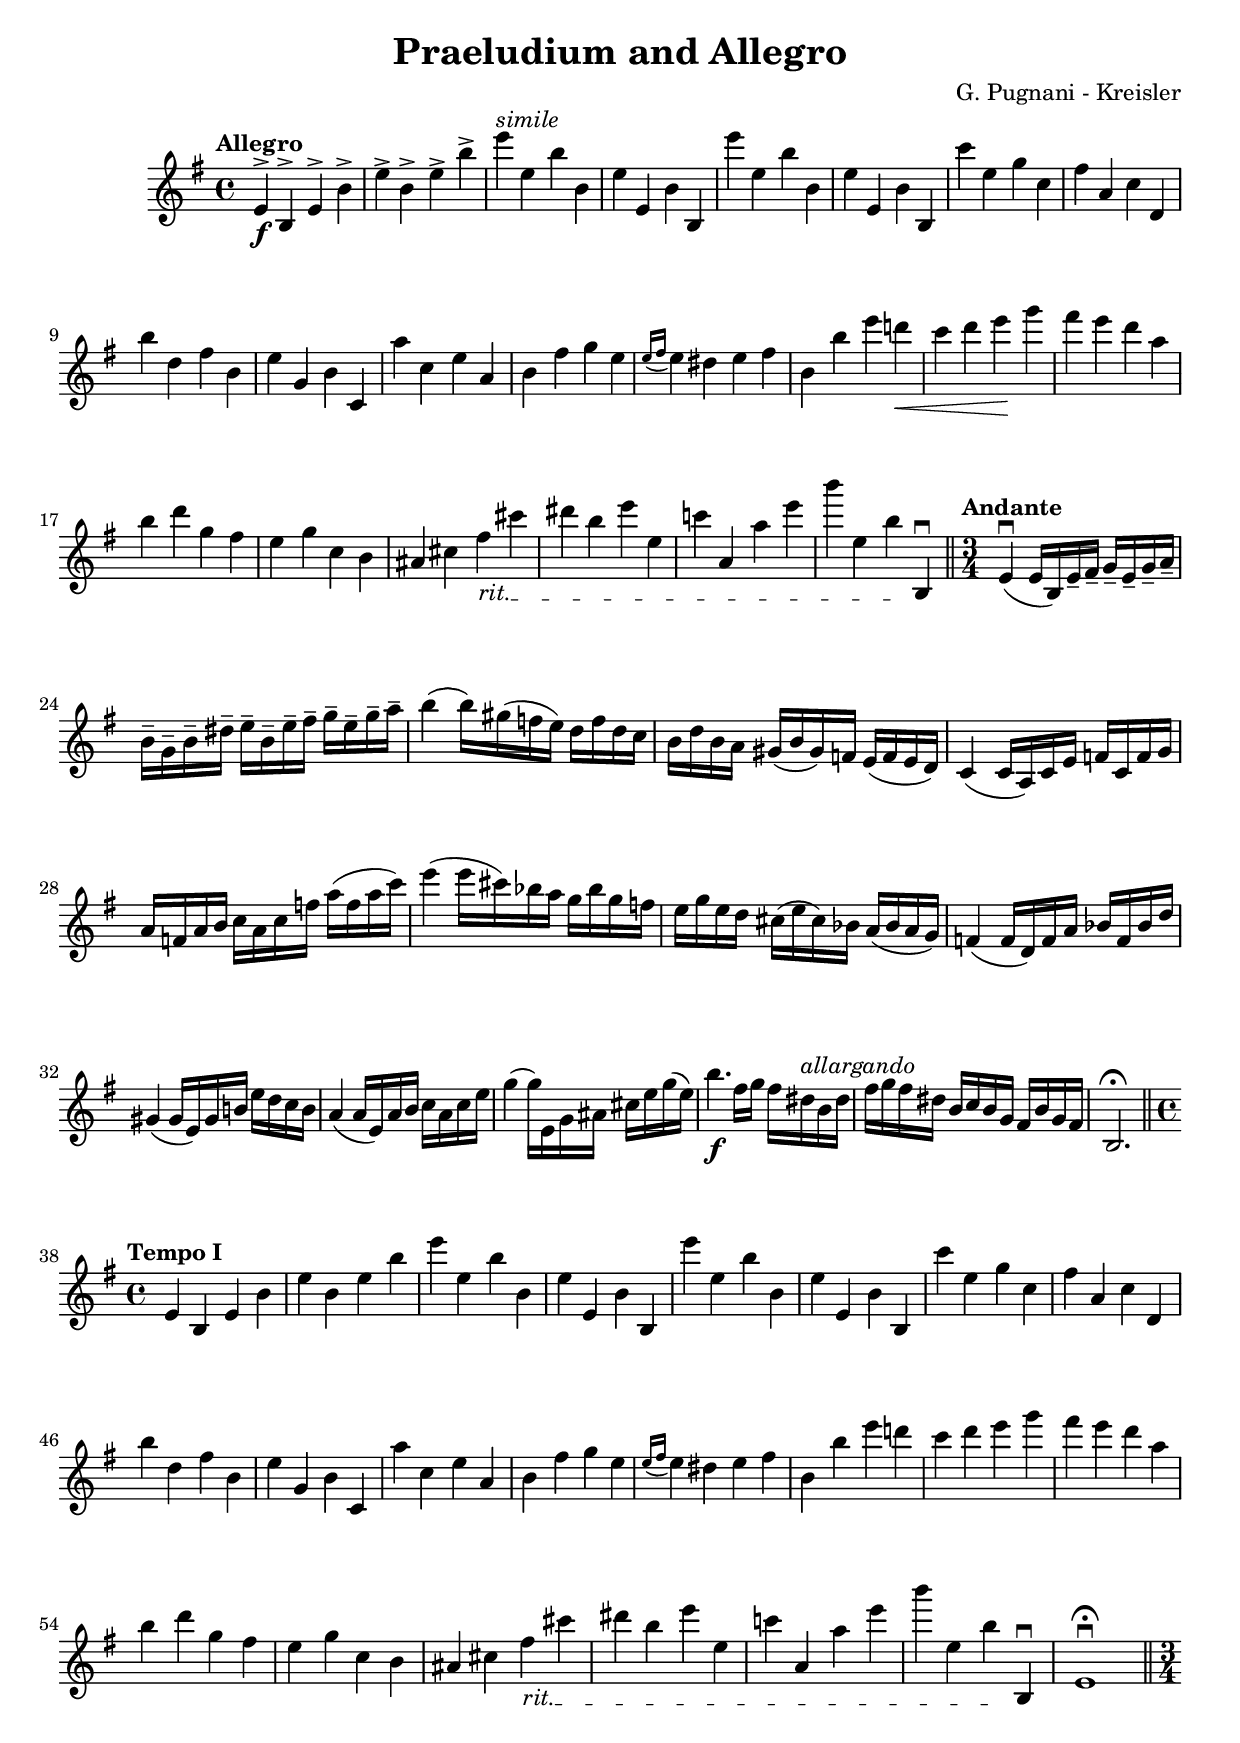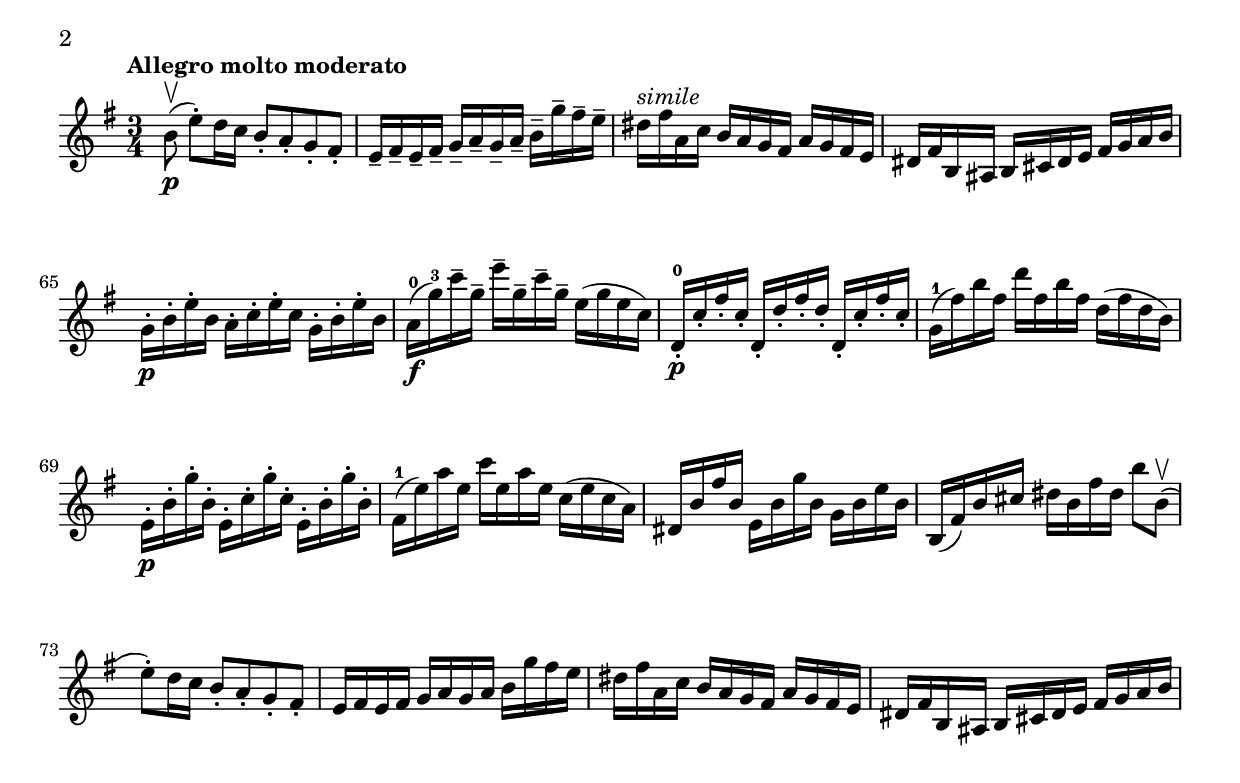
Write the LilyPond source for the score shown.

\version "2.14.2"

\version "2.14.2"

\language "english"

\header
{
  title = "Praeludium and Allegro"
  composer = "G. Pugnani - Kreisler"
}

\layout {}

\paper
{
  #(set-paper-size "a4")
}


%% some defs

ub = \upbow
db = \downbow

sd = \stemDown
su = \stemUp
sn = \stemNeutral

ottEight = {
  \ottava #-1
  \set Staff.ottavation = #"8"
}
ottZero = \ottava #0


\version "2.14.2"

violin = \relative c'
{
  \clef treble
  \key e \minor
  \tempo "Allegro"
  \time 4/4

  e4^>\f b^> e^> b'-> |
  e-> b-> e-> b'-> |
  e^\markup{\italic simile} e, b' b, |
  e e, b' b, |
  e'' e, b' b, | %5
  e e, b' b, |
  c'' e, g c, |
  fs a, c d, |
  b'' d, fs b, |
  e g, b c, | %10
  a'' c, e a, |
  b fs' g e |
  \acciaccatura { e16[ fs] } e4 ds e fs |
  b, b' e d!\< |
  c d e\! g | %15
  fs e d a |
  b d g, fs |
  e g c, b |
  \override TextSpanner #'(bound-details left text) = "rit."
  \textSpannerDown
  as cs fs\startTextSpan cs' |
  ds b e e, | %20
  c'! a, a' e' |
  b' e,, b'\stopTextSpan b,,\downbow \bar "||" |

  \tempo "Andante"
  \time 3/4

  e4(\downbow e16 b) e-- fs--  g-- e-- g-- a-- |
  b-- g-- b-- ds--  e-- b-- e-- fs--  g-- e-- g-- a-- |
  b4( b16) gs( f e)  d f d c | %25
  b d b a  gs( b gs) f  e( f e d) |
  c4( c16 a) c e  f c f g |
  a f a b  c a c f  a( f a c) |
  e4( e16 cs) bf a  g bf g f |
  e g e d  cs( e cs) bf  a( bf a g) | %30
  f4( f16 d) f a  bf f bf d |
  gs,4( gs16 e) gs b!  e d c b |
  a4( a16 e) a b  c a c e |
  g4( g16) e, g as  cs e g( e) |
  b'4.\f fs16 g  fs ds^\markup{\italic allargando} b ds | %35
  fs g fs ds  b c b g  fs b g fs |
  b,2.\fermata \bar "||" |

  \tempo "Tempo I"
  \time 4/4

  e4 b e b' |
  e b e b' |
  e e, b' b, | %40
  e e, b' b, |
  e'' e, b' b, |
  e e, b' b, |
  c'' e, g c, |
  fs a, c d, | %45
  b'' d, fs b, |
  e g, b c, |
  a'' c, e a, |
  b fs' g e |
  \acciaccatura { e16[ fs] } e4 ds e fs | %50
  b, b' e d! |
  c d e g |
  fs e d a |
  b d g, fs |
  e g c, b | %55
  \override TextSpanner #'(bound-details left text) = "rit."
  \textSpannerDown
  as cs fs\startTextSpan cs' |
  ds b e e, |
  c'! a, a' e' |
  b' e,, b'\stopTextSpan b,,\downbow |
  e1 \fermata\downbow \bar "||" | %60

  \tempo "Allegro molto moderato"
  \time 3/4

  \set Timing.measurePosition = #(ly:make-moment -1 8)
  b'8(\upbow\p |
  e-.) d16 c b8-. a-. g-. fs-. |
  e16-- fs-- e-- fs--  g-- a-- g-- a--  b-- g'-- fs-- e-- |
  ds^\markup{\italic simile} fs a, c  b a g fs  a g fs e |
  ds fs b, as  b cs ds e  fs g a b |
  g-.\p b-. e-. b  a-. c-. e-. c  g-. b-. e-. b | %65
  a(-0\f g'-3) c-- g--  e'-- g,-- c-- g--  e( g e c) |
  d,-0-.\p c'-. fs-. c-.  d,-. d'-. fs-. d-.  d,-. c'-. fs-. c-. |
  g(-1 fs') b fs  d' fs, b fs  d( fs d b) |
  e,-.\p b'-. g'-. b,-.  e,-. c'-. g'-. c,-.  e,-. b'-. g'-. b,-. |
  fs(-1 e') a e  c' e, a e  c( e c a) | %70
  ds, b' fs' b,  e, b' g' b,  g b e b |
  b,( fs') b cs  ds b fs' ds  b'8 b,(\upbow |
  e-.) d16 c b8-. a-. g-. fs-. |
  e16 fs e fs  g a g a  b g' fs e |
  ds fs a, c  b a g fs  a g fs e | %75
  ds fs b, as  b cs ds e  fs g a b |
}

violinB =
{
  s1*22
  s2.*15\break
  s1*23\pageBreak
}



\score
{
  \new Staff <<
    \violin
    \violinB
  >>
}
